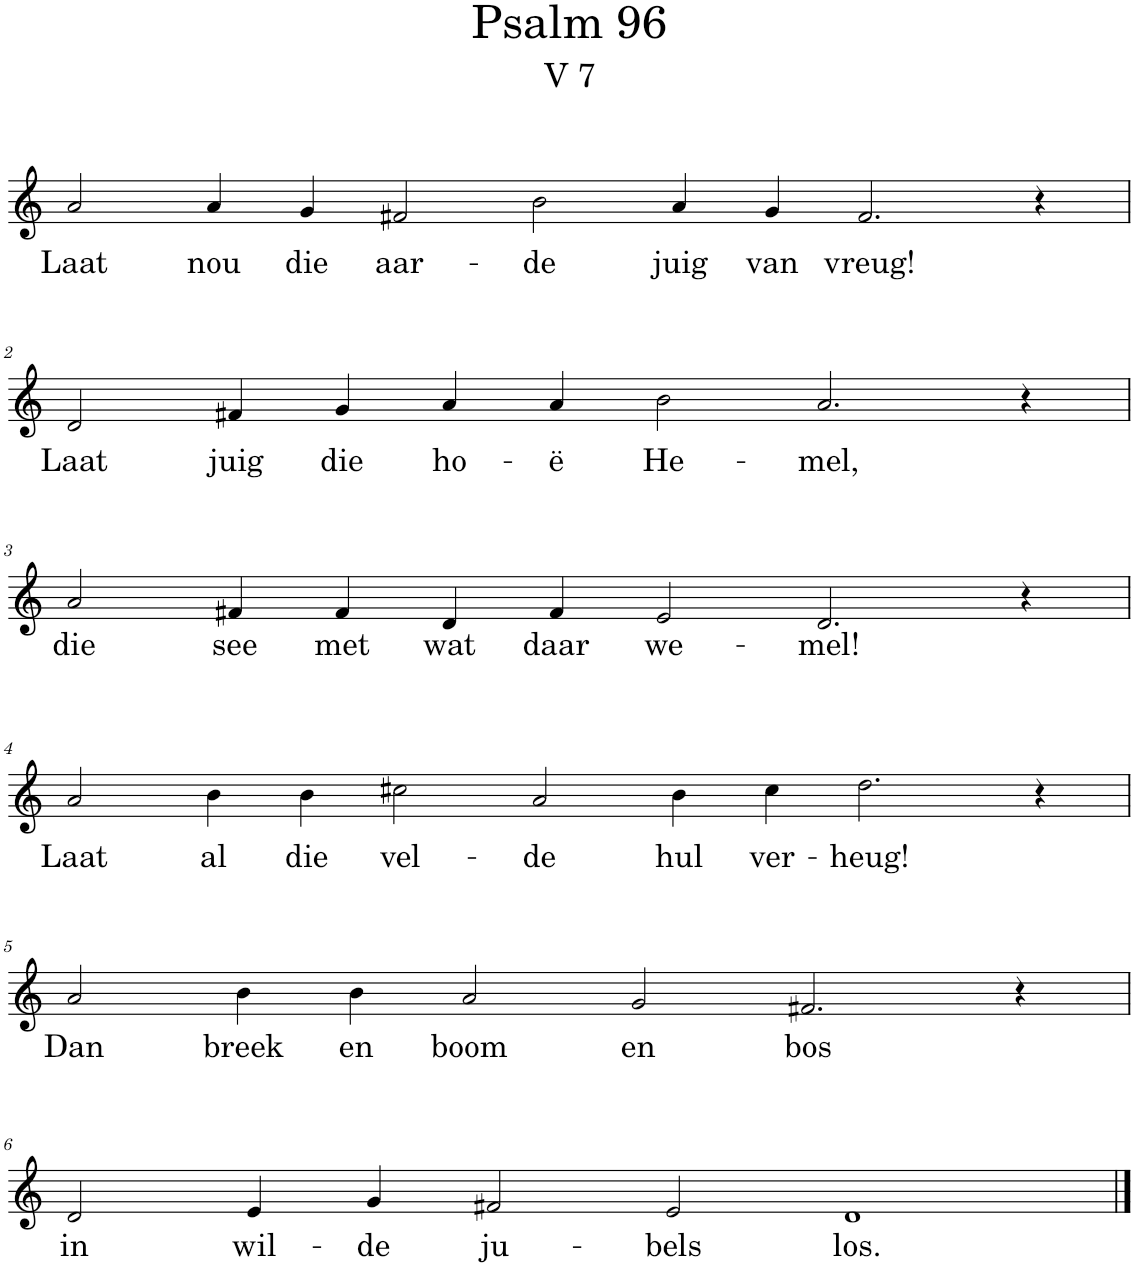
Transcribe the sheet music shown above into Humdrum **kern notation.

**kern	**text
*part1	*part1
*staff1	*staff1
*I"Pipe Organ	*
*I'Org.	*
*clefG2	*
*k[]	*
*M14/4	*
=1	=1
!	!LO:LY:b
2a/	Laat
!	!LO:LY:b
4a/	nou
!	!LO:LY:b
4g/	die
!	!LO:LY:b
2f#X/	aar-
!	!LO:LY:b
2b\	-de
!	!LO:LY:b
4a/	juig
!	!LO:LY:b
4g/	van
!	!LO:LY:b
2.f#/	vreug!
4r	.
!!LO:LB:g=z
=2	=2
*M12/4	*
!	!LO:LY:b
2d/	Laat
!	!LO:LY:b
4f#X/	juig
!	!LO:LY:b
4g/	die
!	!LO:LY:b
4a/	ho-
!	!LO:LY:b
4a/	-ë
!	!LO:LY:b
2b\	He-
!	!LO:LY:b
2.a/	-mel,
4r	.
!!LO:LB:g=z
=3	=3
!	!LO:LY:b
2a/	die
!	!LO:LY:b
4f#X/	see
!	!LO:LY:b
4f#/	met
!	!LO:LY:b
4d/	wat
!	!LO:LY:b
4f#/	daar
!	!LO:LY:b
2e/	we-
!	!LO:LY:b
2.d/	-mel!
4r	.
!!LO:LB:g=z
=4	=4
*M14/4	*
!	!LO:LY:b
2a/	Laat
!	!LO:LY:b
4b\	al
!	!LO:LY:b
4b\	die
!	!LO:LY:b
2cc#X\	vel-
!	!LO:LY:b
2a/	-de
!	!LO:LY:b
4b\	hul
!	!LO:LY:b
4cc#\	ver-
!	!LO:LY:b
2.dd\	-heug!
4r	.
!!LO:LB:g=z
=5	=5
*M12/4	*
!	!LO:LY:b
2a/	Dan
!	!LO:LY:b
4b\	breek
!	!LO:LY:b
4b\	en
!	!LO:LY:b
2a/	boom
!	!LO:LY:b
2g/	en
!	!LO:LY:b
2.f#X/	bos
4r	.
!!LO:LB:g=z
=6	=6
!	!LO:LY:b
2d/	in
!	!LO:LY:b
4e/	wil-
!	!LO:LY:b
4g/	-de
!	!LO:LY:b
2f#X/	ju-
!	!LO:LY:b
2e/	-bels
!	!LO:LY:b
1d	los.
==	==
*-	*-
